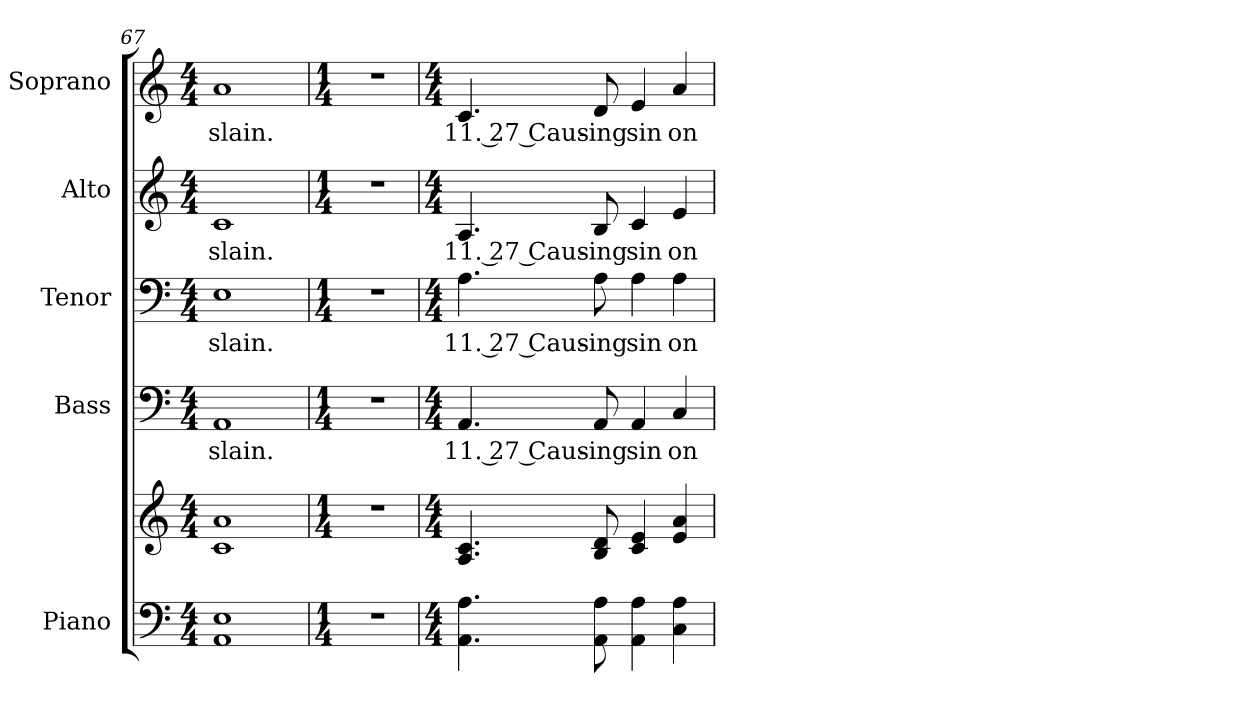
**kern	**kern	**kern	**text	**kern	**text	**kern	**text	**kern	**text
*part5	*part5	*part4	*part4	*part3	*part3	*part2	*part2	*part1	*part1
*staff6	*staff5	*staff4	*staff4	*staff3	*staff3	*staff2	*staff2	*staff1	*staff1
*I"Piano	*	*I"Bass	*	*I"Tenor	*	*I"Alto	*	*I"Soprano	*
*I'Pno.	*	*I'B.	*	*I'T.	*	*I'A.	*	*I'S.	*
!!LO:LB:g=z
*clefF4	*clefG2	*clefF4	*	*clefF4	*	*clefG2	*	*clefG2	*
*k[]	*k[]	*k[]	*	*k[]	*	*k[]	*	*k[]	*
*C:	*C:	*C:	*	*C:	*	*C:	*	*C:	*
*M4/4	*M4/4	*M4/4	*	*M4/4	*	*M4/4	*	*M4/4	*
=67	=67	=67	=67	=67	=67	=67	=67	=67	=67
!	!	!	!LO:LY:b:color=#000000	!	!	!	!	!	!
!	!	!	!	!	!LO:LY:b:color=#000000	!	!	!	!
!	!	!	!	!	!	!	!LO:LY:b:color=#000000	!	!
!	!	!	!	!	!	!	!	!	!LO:LY:b:color=#000000
1AAi 1Ei	1ci 1ai	1AAi	slain.	1Ei	slain.	1ci	slain.	1ai	slain.
=68	=68	=68	=68	=68	=68	=68	=68	=68	=68
*M1/4	*M1/4	*M1/4	*	*M1/4	*	*M1/4	*	*M1/4	*
!LO:N:vis=1	!LO:N:vis=1	!LO:N:vis=1	!	!LO:N:vis=1	!	!LO:N:vis=1	!	!LO:N:vis=1	!
4r	4r	4r	.	4r	.	4r	.	4r	.
!!LO:PB:g=z
=69	=69	=69	=69	=69	=69	=69	=69	=69	=69
*M4/4	*M4/4	*M4/4	*	*M4/4	*	*M4/4	*	*M4/4	*
!	!	!	!LO:LY:b:color=#000000	!	!	!	!	!	!
!	!	!	!	!	!LO:LY:b:color=#000000	!	!	!	!
!	!	!	!	!	!	!	!LO:LY:b:color=#000000	!	!
!	!	!	!	!	!	!	!	!	!LO:LY:b:color=#000000
4.AAi\ 4.Ai	4.Ai/ 4.ci	4.AAi/	11. 27 Caus-	4.Ai\	11. 27 Caus-	4.Ai/	11. 27 Caus-	4.ci/	11. 27 Caus-
!	!	!	!LO:LY:b:color=#000000	!	!	!	!	!	!
!	!	!	!	!	!LO:LY:b:color=#000000	!	!	!	!
!	!	!	!	!	!	!	!LO:LY:b:color=#000000	!	!
!	!	!	!	!	!	!	!	!	!LO:LY:b:color=#000000
8AAi\ 8Ai	8Bi/ 8di	8AAi/	-ing	8Ai\	-ing	8Bi/	-ing	8di/	-ing
!	!	!	!LO:LY:b:color=#000000	!	!	!	!	!	!
!	!	!	!	!	!LO:LY:b:color=#000000	!	!	!	!
!	!	!	!	!	!	!	!LO:LY:b:color=#000000	!	!
!	!	!	!	!	!	!	!	!	!LO:LY:b:color=#000000
4AAi\ 4Ai	4ci/ 4ei	4AAi/	sin	4Ai\	sin	4ci/	sin	4ei/	sin
!	!	!	!LO:LY:b:color=#000000	!	!	!	!	!	!
!	!	!	!	!	!LO:LY:b:color=#000000	!	!	!	!
!	!	!	!	!	!	!	!LO:LY:b:color=#000000	!	!
!	!	!	!	!	!	!	!	!	!LO:LY:b:color=#000000
4Ci\ 4Ai	4ei/ 4ai	4Ci/	on	4Ai\	on	4ei/	on	4ai/	on
=	=	=	=	=	=	=	=	=	=
*-	*-	*-	*-	*-	*-	*-	*-	*-	*-
